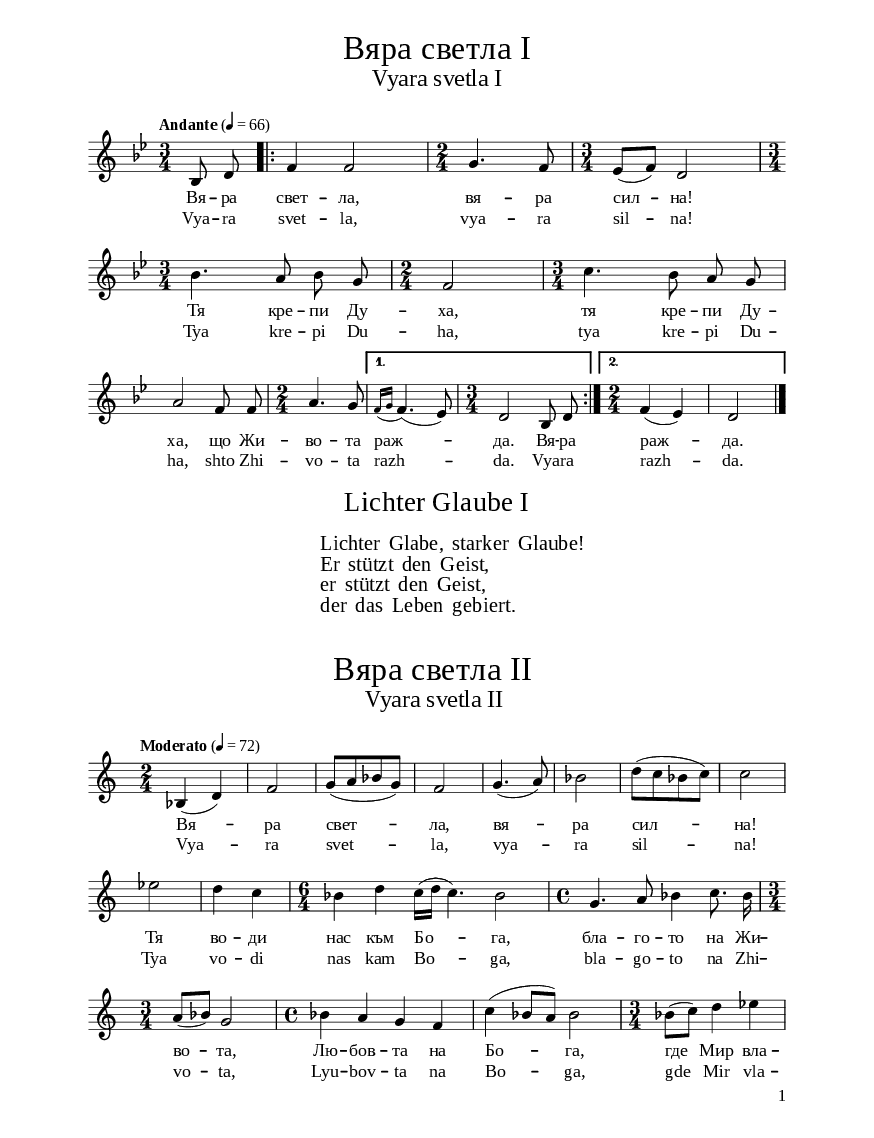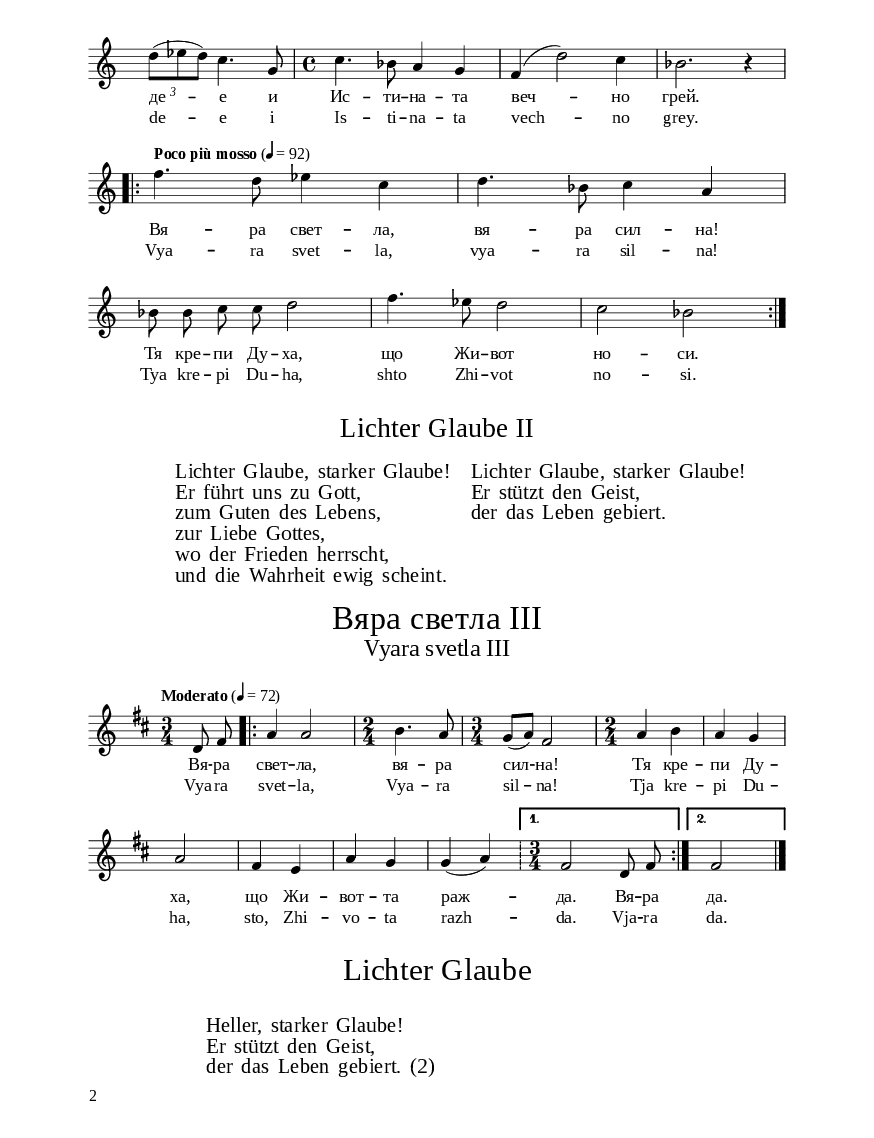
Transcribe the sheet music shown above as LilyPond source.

\version "2.24.0"

% include paper part and global functions
\include "include/globals.ily"

\bookpart {
  \include "include/bookpart-paper.ily"
  \score {
    \include "include/score-layout.ily"

    \new Voice \absolute {
      \clef treble
      \key bes \major
      \time 3/4
      \tempoFunc "Andante" 4 "66"
      \autoBeamOff
      \partial 4
      bes8  d'8 |
      \repeat volta 2 {
        f'4  % 2
        f'2 | % 3
        \time 2/4  % 3
        g'4.  f'8 | \time 3/4 es'8 ( [  f'8 ) ] % 4
        d'2 | % 5
        \time 3/4  | \break % 5
        bes'4.  a'8 bes'8  g'8
        | % 6
        \time 2/4  | % 6
        f'2 | % 7
        \time 3/4  | % 7
        c''4. bes'8  a'8  g'8 |  \break % 8
        a'2 f'8  f'8 |  \time 2/4 a'4.  g'8 |
      }
      \alternative {
        {
          \grace {  f'16 ( [  g'16 ] }  f'4. ) (
          es'8 ) | % 11
          \time 3/4 d'2  bes8 d'8
        }
        { \time 2/4 f'4 (es') | d'2 | }
      }

      \bar "|."
    }

    \addlyrics {
      Вя -- ра свет -- ла, вя -- ра сил
      -- на! Тя кре -- пи Ду -- ха, тя
      кре -- пи Ду -- ха, що Жи -- во --
      та раж -- да. Вя -- ра раж -- да.}
      \addlyrics {
        Vya -- ra svet -- la, vya -- ra sil
        -- na! Tya kre -- pi Du -- ha, tya
        kre -- pi Du -- ha, shto Zhi -- vo --
        ta razh -- da. Vya -- ra razh -- da.}

        \header {
          title = \titleFunc "Вяра светла I" "Vyara svetla I"
        }

        \midi{}

      } % score



      % include foreign translation(s) of the song
      \version "2.24.0"

\markup \fill-line { \fontsize #deTitleFontSize "Lichter Glaube I" }
\markup \null
\markup \null
\markup \fontsize #deCoupletFontSize {
  \hspace #21
  \override #`(baseline-skip . ,deCoupletBaselineSkip)
%  \override #'(baseline-skip . 2)

\column {

  \line { " "Lichter Glabe, starker Glaube!}

  \line { " "Er stützt den Geist, }
   \line { " "er stützt den Geist, }
  \line { " "der das Leben gebiert.}

  }
}


      \markup \empty-two

      \include "include/bookpart-paper.ily"
      \score {
        \include "include/score-layout.ily"

        \new Voice \absolute {
          \clef treble
          \key c \major
          \time 2/4
          \tempoFunc "Moderato" 4 "72"
          \autoBeamOff
          bes4 (  d'4 )  f'2 | % 2
          g'8 ( [  a'8  bes'8  g'8 ) ]  f'2
          | % 3
          g'4. (  a'8 )  bes'2 | % 4
          d''8 ( [  c''8  bes'8  c''8 ) ]
          c''2 \break | % 5
          es''2  d''4  c''4 | % 6
          \time 6/4  | % 6
          bes'4  d''4  c''16 ( [  d''16 ]
          c''4. )  bes'2 | % 7
          \time 4/4  | % 7
          g'4.  a'8  bes'4  c''8.
          bes'16 \break | % 8
          \time 3/4  | % 8
          a'8 ( [  bes'8 ) ]  g'2 | % 9
          \time 4/4  | % 9
          bes'4  a'4  g'4  f'4 |
          c''4 (  bes'8 [  a'8 ) ]  bes'2 | % 11
          \time 3/4  | % 11
          bes'8 ( [  c''8 ])   d''4  es''4
          \break | % 12
          \times 2/3  {
            d''8 ( [  es''8  d''8 ) ]
          }
          c''4.  g'8 | % 13
          \time 4/4  | % 13
          c''4.  bes'8  a'4  g'4 | % 14
          f'4 (  d''2 )  c''4 | % 15
          bes'2. r4 \break
          \repeat volta 2 {
            | % 16
            \tempoFunc "Poco più mosso" 4 "92"

            f''4.  d''8  es''4  c''4 | % 17
            d''4.  bes'8  c''4  a'4 \break | % 18
            bes'8  bes'8  c''8  c''8
            d''2 | % 19
            f''4.  es''8  d''2 |
            c''2  bes'2
          }
        }

        \addlyrics {
          Вя -- ра свет --   ла,
          вя -- ра сил --   на!
          Тя во -- ди нас към Бо --
          га, бла -- го -- то на Жи -- во
          -- та, Лю -- бов -- та на Бо --
          га, где  Мир вла -- де --
          е и Ис -- ти -- на -- та веч
          -- но грей. Вя -- ра свет -- ла,
          вя -- ра сил -- на! Тя кре -- пи
          Ду -- ха, що Жи -- вот но -- си.}
          \addlyrics {
            Vya -- ra svet --   la,
            vya -- ra sil --   na!
            Tya vo -- di nas kam Bo --
            ga, bla -- go -- to na Zhi -- vo
            -- ta, Lyu -- bov -- ta na Bo --
            ga, gde  Mir vla -- de --
            e i Is -- ti -- na -- ta vech
            -- no grey. Vya -- ra svet -- la,
            vya -- ra sil -- na! Tya kre -- pi
            Du -- ha, shto Zhi -- vot no -- si.}

            \header {
              title = \titleFunc "Вяра светла II " "Vyara svetla II "
            }

            \midi{}

          } % score



          % include foreign translation(s) of the song
          \version "2.24.2"

\markup \fill-line { \fontsize #deTitleFontSize "Lichter Glaube II" }
\markup \null
\markup \null
\markup \fontsize #deCoupletFontSize {
  \hspace #7
  \override #`(baseline-skip . ,deCoupletBaselineSkip)

  \column {

\line { " "Lichter Glaube, starker Glaube!}

\line { " "Er führt uns zu Gott, }

\line { " "zum Guten des Lebens,}

\line { " "zur Liebe Gottes,}

\line { " "wo der Frieden herrscht, }

\line { " "und die Wahrheit ewig scheint.}
\line { " " }

  }
  
   \override #`(baseline-skip . ,deCoupletBaselineSkip)
    \column {

\line { " "Lichter Glaube, starker Glaube!}

\line { " "Er stützt den Geist, }

\line { " "der das Leben gebiert.}

  }
}

          
          \include "include/bookpart-paper.ily"
  \score {
    \include "include/score-layout.ily"

    \new Voice \absolute {
      \clef treble
      \key d \major
      \time 3/4
      \tempoFunc "Moderato" 4 "72"
      \autoBeamOff
      \partial 4
      d'8  fis'8 | \repeat volta 2 {
        a'4  % 2
        a'2 | % 3
        \time 2/4 b'4.  a'8 | \time 3/4 g'8 ( [  a'8 ])  % 4
        fis'2 | % 5
        \time 2/4 a'4 b'4  | % 6
        a'4  g'4 \break | % 7
        a'2 | % 8
        fis'4  e'4 | % 9
        a'4  g'4 |
        g'4 (  a'4 ) \bar "!" |
      }  % 11

      \alternative {
        {\time 3/4 fis'2 d'8 fis'8}
        { fis'2}
      }
      \bar "|."
    }

    \addlyrics {
      Вя -- ра свет --   ла,
      вя -- ра сил --   на! Тя кре -- пи Ду -- ха, що Жи -- вот -- та раж -- да. Вя -- ра да.}
      \addlyrics {
        Vya -- ra svet -- la, Vya -- ra sil -- na! Tja kre -- pi Du -- ha, sto, Zhi -- vo -- ta razh -- da. Vja -- ra da.}

        \header {
          title = \titleFunc "Вяра светла III" "Vyara svetla III"
        }

        \midi{}

      } % score



      % include foreign translation(s) of the song
      \version "2.20.0"

\markup \fill-line { \fontsize #6 "Lichter Glaube" }
\markup \null
\markup \null
\markup \fontsize #+2.5 {
  \hspace #10
  \override #'(baseline-skip . 2)

  \column {
    \line { " " }

\line { " " Heller, starker Glaube! }

\line { " " Er stützt den Geist, }

\line { " " der das Leben gebiert. (2)}

  }
}



        } % bookpart

        % Più mosso
        %
